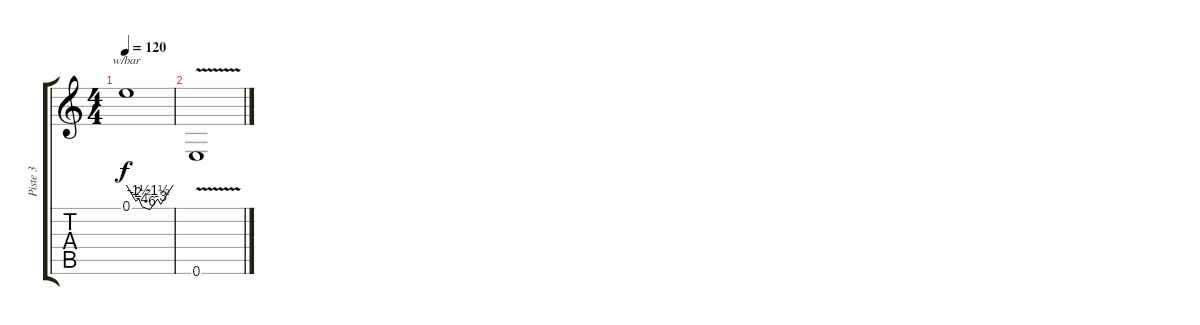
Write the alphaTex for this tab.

\track ("Piste 3" "Piste 3") {instrument distortionguitar}
\staff {score tabs}
\tuning (E4 B3 G3 D3 A2 E2) {hide}
\ts (4 4)
\tempo 120
\clef g2
\ks c
0.1.1{tbe (custom default 0 0 12 -8 16 -6 20 -16 30 -24 40 -6 44 -12 60 0) dy f} |
0.6{v}.1
